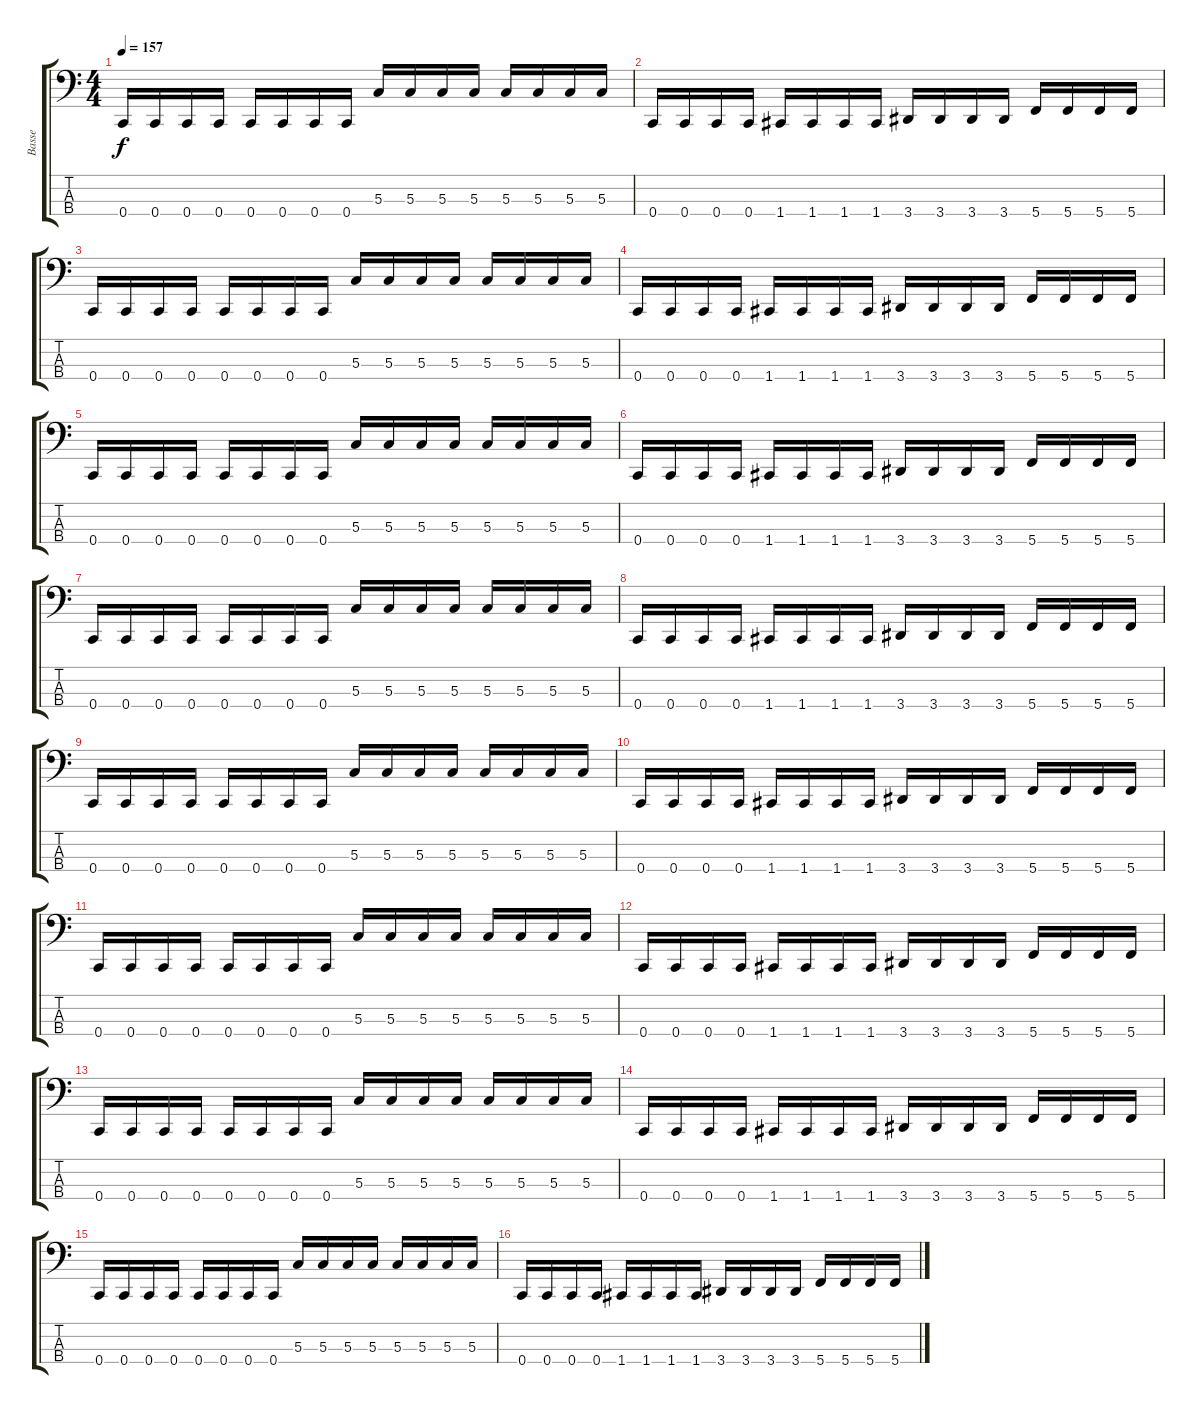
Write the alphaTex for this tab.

\track ("Basse" "Basse") {instrument electricbassfinger}
\staff {score tabs}
\tuning (F2 C2 G1 C1) {hide}
\ts (4 4)
\tempo 157
\clef f4
\ks c
0.4.16{dy f} 0.4.16 0.4.16 0.4.16 0.4.16 0.4.16 0.4.16 0.4.16 5.3.16 5.3.16 5.3.16 5.3.16 5.3.16 5.3.16 5.3.16 5.3.16 |
0.4.16 0.4.16 0.4.16 0.4.16 1.4.16 1.4.16 1.4.16 1.4.16 3.4.16 3.4.16 3.4.16 3.4.16 5.4.16 5.4.16 5.4.16 5.4.16 |
0.4.16 0.4.16 0.4.16 0.4.16 0.4.16 0.4.16 0.4.16 0.4.16 5.3.16 5.3.16 5.3.16 5.3.16 5.3.16 5.3.16 5.3.16 5.3.16 |
0.4.16 0.4.16 0.4.16 0.4.16 1.4.16 1.4.16 1.4.16 1.4.16 3.4.16 3.4.16 3.4.16 3.4.16 5.4.16 5.4.16 5.4.16 5.4.16 |
0.4.16 0.4.16 0.4.16 0.4.16 0.4.16 0.4.16 0.4.16 0.4.16 5.3.16 5.3.16 5.3.16 5.3.16 5.3.16 5.3.16 5.3.16 5.3.16 |
0.4.16 0.4.16 0.4.16 0.4.16 1.4.16 1.4.16 1.4.16 1.4.16 3.4.16 3.4.16 3.4.16 3.4.16 5.4.16 5.4.16 5.4.16 5.4.16 |
0.4.16 0.4.16 0.4.16 0.4.16 0.4.16 0.4.16 0.4.16 0.4.16 5.3.16 5.3.16 5.3.16 5.3.16 5.3.16 5.3.16 5.3.16 5.3.16 |
0.4.16 0.4.16 0.4.16 0.4.16 1.4.16 1.4.16 1.4.16 1.4.16 3.4.16 3.4.16 3.4.16 3.4.16 5.4.16 5.4.16 5.4.16 5.4.16 |
0.4.16 0.4.16 0.4.16 0.4.16 0.4.16 0.4.16 0.4.16 0.4.16 5.3.16 5.3.16 5.3.16 5.3.16 5.3.16 5.3.16 5.3.16 5.3.16 |
0.4.16 0.4.16 0.4.16 0.4.16 1.4.16 1.4.16 1.4.16 1.4.16 3.4.16 3.4.16 3.4.16 3.4.16 5.4.16 5.4.16 5.4.16 5.4.16 |
0.4.16 0.4.16 0.4.16 0.4.16 0.4.16 0.4.16 0.4.16 0.4.16 5.3.16 5.3.16 5.3.16 5.3.16 5.3.16 5.3.16 5.3.16 5.3.16 |
0.4.16 0.4.16 0.4.16 0.4.16 1.4.16 1.4.16 1.4.16 1.4.16 3.4.16 3.4.16 3.4.16 3.4.16 5.4.16 5.4.16 5.4.16 5.4.16 |
0.4.16 0.4.16 0.4.16 0.4.16 0.4.16 0.4.16 0.4.16 0.4.16 5.3.16 5.3.16 5.3.16 5.3.16 5.3.16 5.3.16 5.3.16 5.3.16 |
0.4.16 0.4.16 0.4.16 0.4.16 1.4.16 1.4.16 1.4.16 1.4.16 3.4.16 3.4.16 3.4.16 3.4.16 5.4.16 5.4.16 5.4.16 5.4.16 |
0.4.16 0.4.16 0.4.16 0.4.16 0.4.16 0.4.16 0.4.16 0.4.16 5.3.16 5.3.16 5.3.16 5.3.16 5.3.16 5.3.16 5.3.16 5.3.16 |
0.4.16 0.4.16 0.4.16 0.4.16 1.4.16 1.4.16 1.4.16 1.4.16 3.4.16 3.4.16 3.4.16 3.4.16 5.4.16 5.4.16 5.4.16 5.4.16
